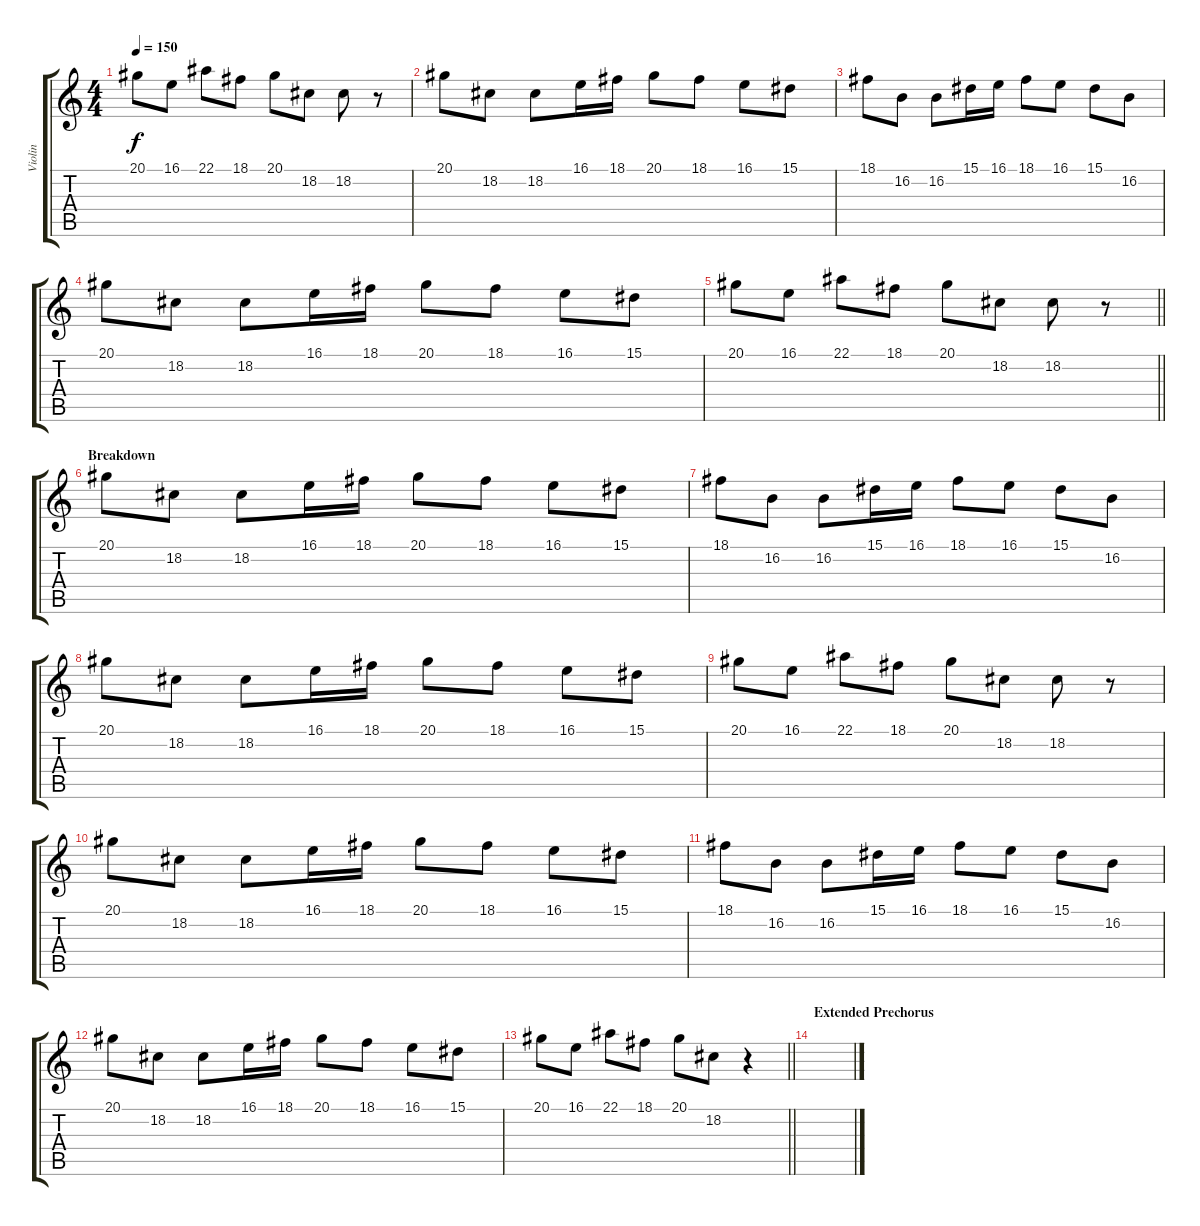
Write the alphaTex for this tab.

\track ("Violin" "Violin") {instrument violin}
\staff {score tabs}
\tuning (C4 G3 Eb3 Bb2 F2 C2) {hide}
\ts (4 4)
\tempo 150
\clef g2
\ks c
20.1.8{dy f} 16.1.8 22.1.8 18.1.8 20.1.8 18.2.8 18.2.8 r.8 |
20.1.8 18.2.8 18.2.8 16.1.16 18.1.16 20.1.8 18.1.8 16.1.8 15.1.8 |
18.1.8 16.2.8 16.2.8 15.1.16 16.1.16 18.1.8 16.1.8 15.1.8 16.2.8 |
20.1.8 18.2.8 18.2.8 16.1.16 18.1.16 20.1.8 18.1.8 16.1.8 15.1.8 |
\barLineRight lightlight
20.1.8 16.1.8 22.1.8 18.1.8 20.1.8 18.2.8 18.2.8 r.8 |
\section ("" "Breakdown")
20.1.8 18.2.8 18.2.8 16.1.16 18.1.16 20.1.8 18.1.8 16.1.8 15.1.8 |
18.1.8 16.2.8 16.2.8 15.1.16 16.1.16 18.1.8 16.1.8 15.1.8 16.2.8 |
20.1.8 18.2.8 18.2.8 16.1.16 18.1.16 20.1.8 18.1.8 16.1.8 15.1.8 |
20.1.8 16.1.8 22.1.8 18.1.8 20.1.8 18.2.8 18.2.8 r.8 |
20.1.8 18.2.8 18.2.8 16.1.16 18.1.16 20.1.8 18.1.8 16.1.8 15.1.8 |
18.1.8 16.2.8 16.2.8 15.1.16 16.1.16 18.1.8 16.1.8 15.1.8 16.2.8 |
20.1.8 18.2.8 18.2.8 16.1.16 18.1.16 20.1.8 18.1.8 16.1.8 15.1.8 |
\barLineRight lightlight
20.1.8 16.1.8 22.1.8 18.1.8 20.1.8 18.2.8 r.4 |
\section ("" "Extended Prechorus")
